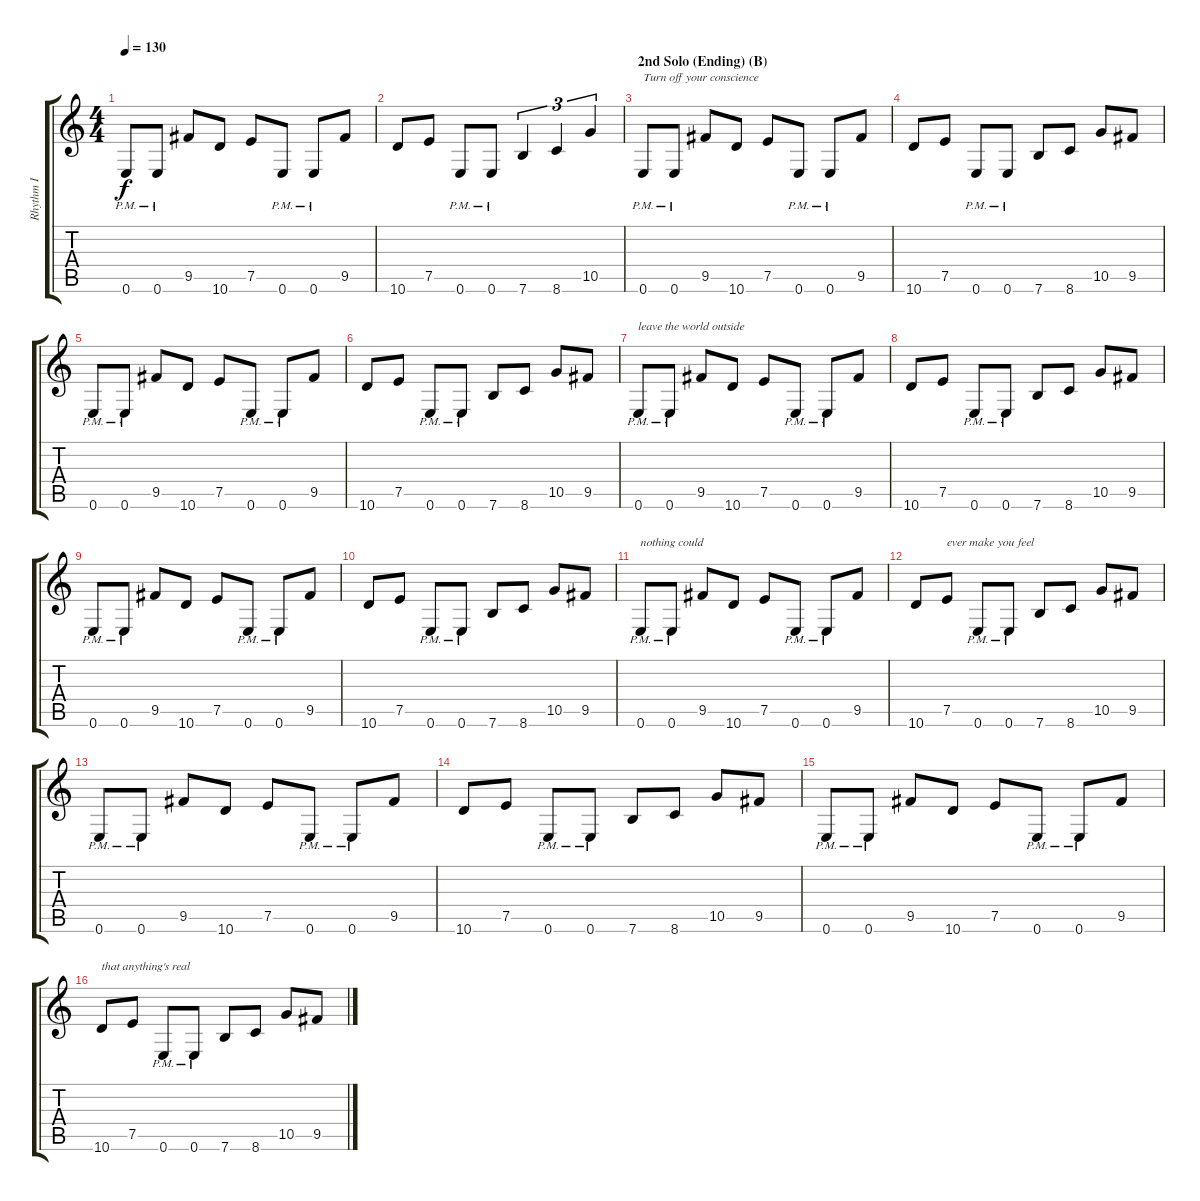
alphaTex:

\track ("Rhythm I" "Rhythm I") {instrument distortionguitar}
\staff {score tabs}
\tuning (E4 B3 G3 D3 A2 E2) {hide}
\ts (4 4)
\tempo 130
\clef g2
\ks c
0.6{pm}.8{dy f} 0.6{pm}.8 9.5.8 10.6.8 7.5.8 0.6{pm}.8 0.6{pm}.8 9.5.8 |
10.6.8 7.5.8 0.6{pm}.8 0.6{pm}.8 7.6.4{tu (3 2)} 8.6.4{tu (3 2)} 10.5.4{tu (3 2)} |
\section ("" "2nd Solo (Ending) (B)")
0.6{pm}.8{txt "Turn off your conscience"} 0.6{pm}.8 9.5.8 10.6.8 7.5.8 0.6{pm}.8 0.6{pm}.8 9.5.8 |
10.6.8 7.5.8 0.6{pm}.8 0.6{pm}.8 7.6.8 8.6.8 10.5.8 9.5.8 |
0.6{pm}.8 0.6{pm}.8 9.5.8 10.6.8 7.5.8 0.6{pm}.8 0.6{pm}.8 9.5.8 |
10.6.8 7.5.8 0.6{pm}.8 0.6{pm}.8 7.6.8 8.6.8 10.5.8 9.5.8 |
0.6{pm}.8{txt "leave the world outside"} 0.6{pm}.8 9.5.8 10.6.8 7.5.8 0.6{pm}.8 0.6{pm}.8 9.5.8 |
10.6.8 7.5.8 0.6{pm}.8 0.6{pm}.8 7.6.8 8.6.8 10.5.8 9.5.8 |
0.6{pm}.8 0.6{pm}.8 9.5.8 10.6.8 7.5.8 0.6{pm}.8 0.6{pm}.8 9.5.8 |
10.6.8 7.5.8 0.6{pm}.8 0.6{pm}.8 7.6.8 8.6.8 10.5.8 9.5.8 |
0.6{pm}.8{txt "nothing could"} 0.6{pm}.8 9.5.8 10.6.8 7.5.8 0.6{pm}.8 0.6{pm}.8 9.5.8 |
10.6.8 7.5.8{txt "ever make you feel"} 0.6{pm}.8 0.6{pm}.8 7.6.8 8.6.8 10.5.8 9.5.8 |
0.6{pm}.8 0.6{pm}.8 9.5.8 10.6.8 7.5.8 0.6{pm}.8 0.6{pm}.8 9.5.8 |
10.6.8 7.5.8 0.6{pm}.8 0.6{pm}.8 7.6.8 8.6.8 10.5.8 9.5.8 |
0.6{pm}.8 0.6{pm}.8 9.5.8 10.6.8 7.5.8 0.6{pm}.8 0.6{pm}.8 9.5.8 |
10.6.8{txt "that anything's real"} 7.5.8 0.6{pm}.8 0.6{pm}.8 7.6.8 8.6.8 10.5.8 9.5.8
